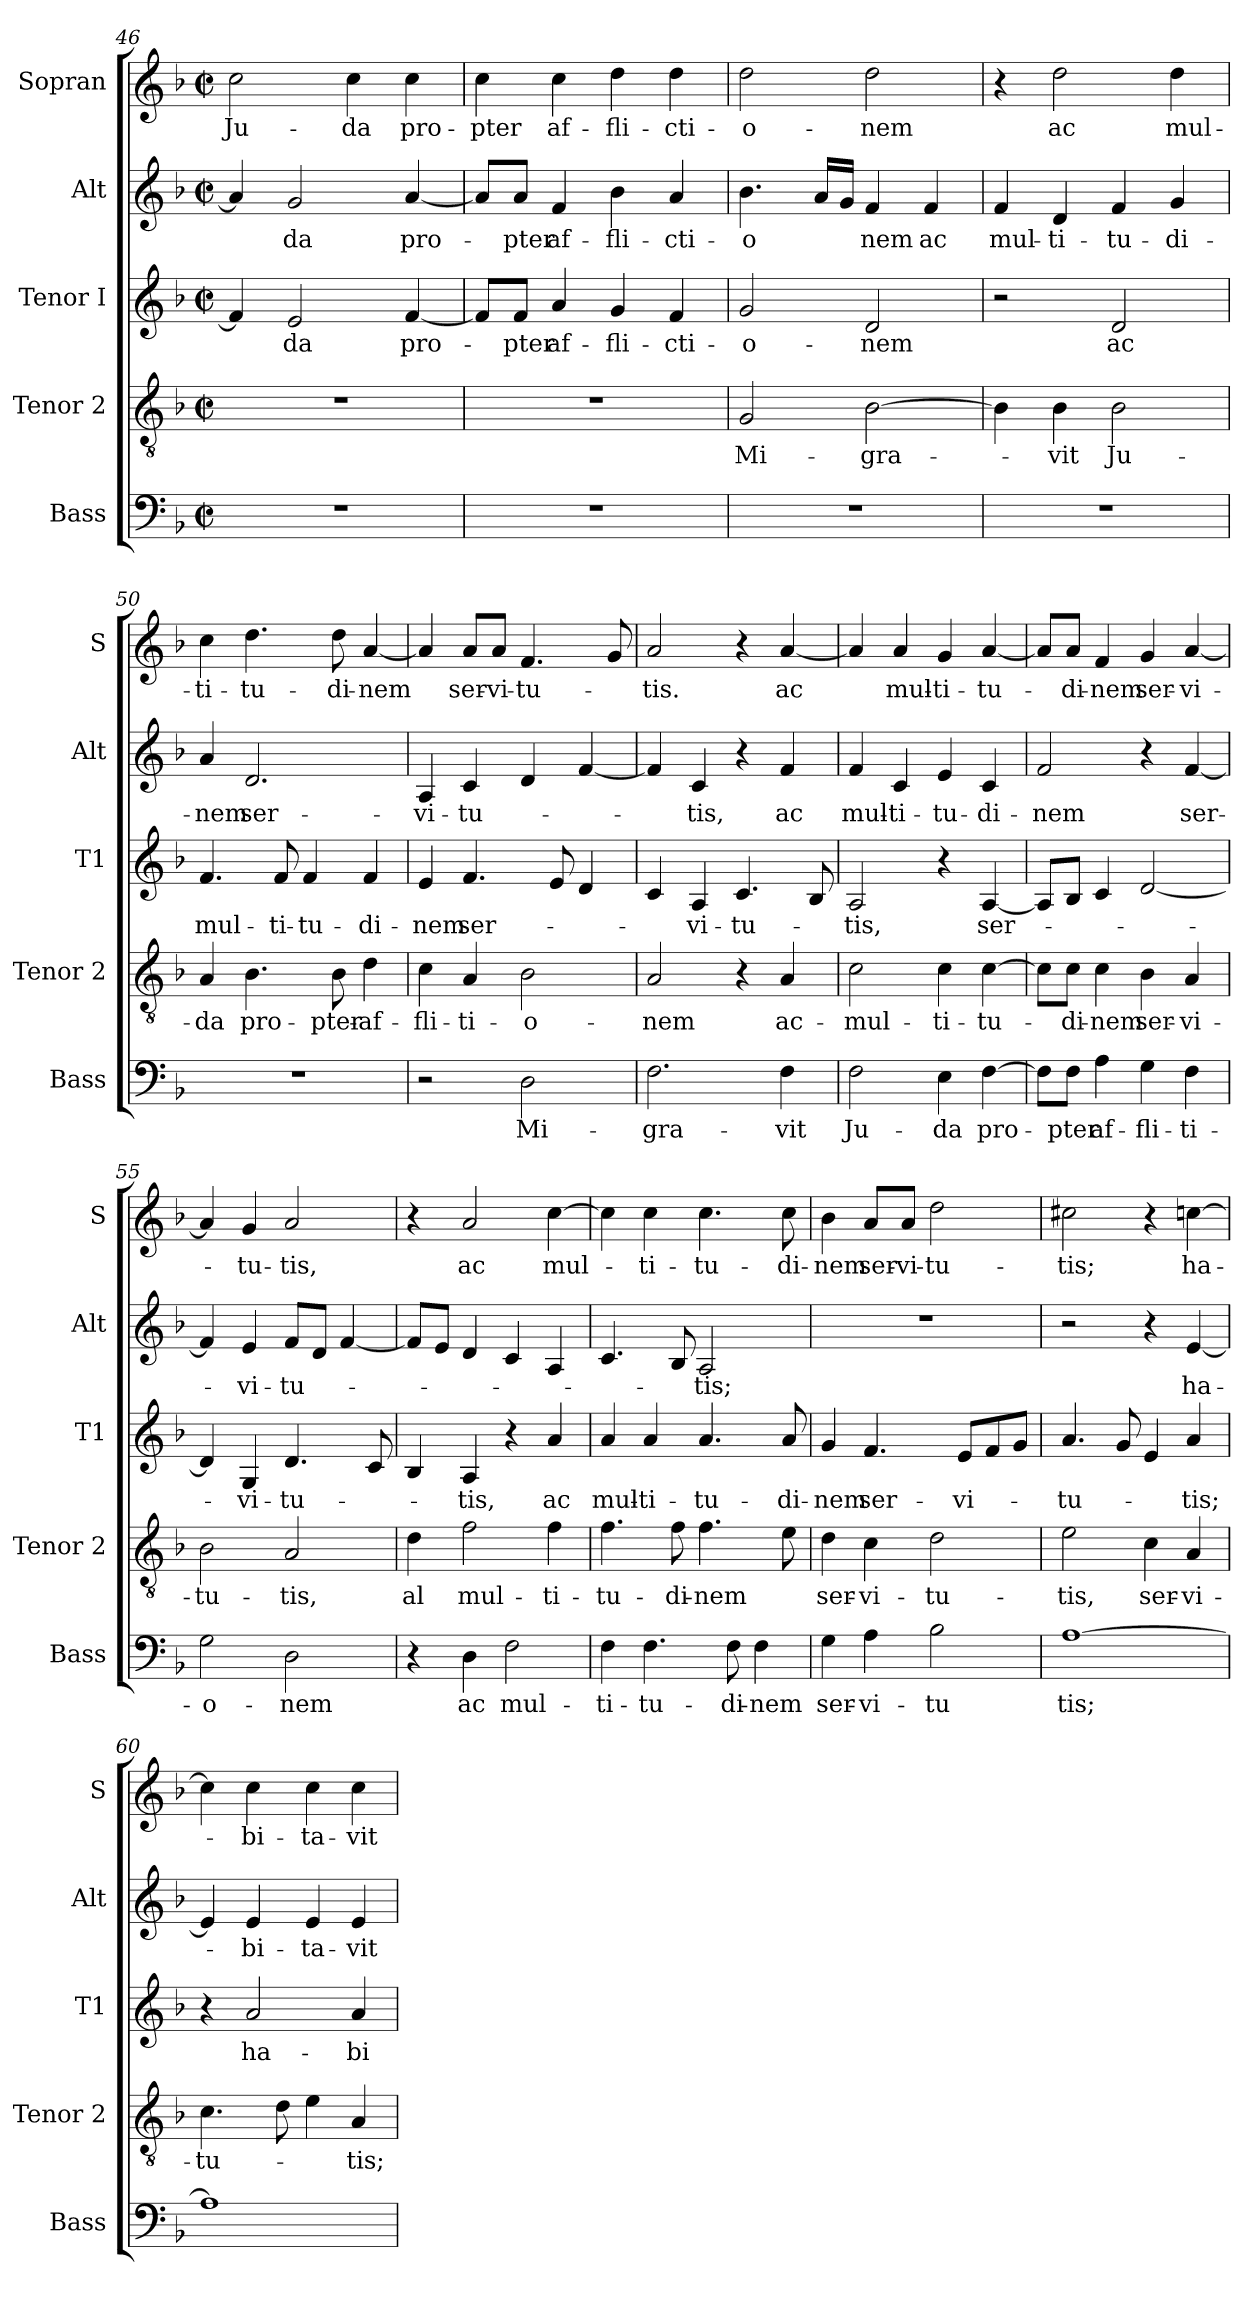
**kern	**text	**kern	**text	**kern	**text	**kern	**text	**kern	**text
*part5	*part5	*part4	*part4	*part3	*part3	*part2	*part2	*part1	*part1
*staff5	*staff5	*staff4	*staff4	*staff3	*staff3	*staff2	*staff2	*staff1	*staff1
*I"Bass	*	*I"Tenor 2	*	*I"Tenor I	*	*I"Alt	*	*I"Sopran	*
*I'Bass	*	*I'Tenor 2	*	*I'T1	*	*I'Alt	*	*I'S	*
*clefF4	*	*clefGv2	*	*clefG2	*	*clefG2	*	*clefG2	*
*k[b-]	*	*k[b-]	*	*k[b-]	*	*k[b-]	*	*k[b-]	*
*M2/2	*	*M2/2	*	*M2/2	*	*M2/2	*	*M2/2	*
*met(c|)	*	*met(c|)	*	*met(c|)	*	*met(c|)	*	*met(c|)	*
=46	=46	=46	=46	=46	=46	=46	=46	=46	=46
!	!	!	!	!	!	!	!	!	!LO:LY:b
1r	.	1r	.	4f/]	.	4a/]	.	2cc\	Ju-
!	!	!	!	!	!LO:LY:b	!	!LO:LY:b	!	!
.	.	.	.	2e/	-da	2g/	-da	.	.
!	!	!	!	!	!	!	!	!	!LO:LY:b
.	.	.	.	.	.	.	.	4cc\	-da
!	!	!	!	!	!LO:LY:b	!	!LO:LY:b	!	!LO:LY:b
.	.	.	.	[4f/	pro-	[4a/	pro-	4cc\	pro-
=47	=47	=47	=47	=47	=47	=47	=47	=47	=47
!	!	!	!	!	!	!	!	!	!LO:LY:b
1r	.	1r	.	8f/L]	.	8a/L]	.	4cc\	-pter
!	!	!	!	!	!LO:LY:b	!	!LO:LY:b	!	!
.	.	.	.	8f/J	-pter	8a/J	-pter	.	.
!	!	!	!	!	!LO:LY:b	!	!LO:LY:b	!	!LO:LY:b
.	.	.	.	4a/	af-	4f/	af-	4cc\	af-
!	!	!	!	!	!LO:LY:b	!	!LO:LY:b	!	!LO:LY:b
.	.	.	.	4g/	-fli-	4b-\	-fli-	4dd\	-fli-
!	!	!	!	!	!LO:LY:b	!	!LO:LY:b	!	!LO:LY:b
.	.	.	.	4f/	-cti-	4a/	-cti-	4dd\	-cti-
!!LO:PB:g=z
=48	=48	=48	=48	=48	=48	=48	=48	=48	=48
!	!	!	!LO:LY:b	!	!LO:LY:b	!	!LO:LY:b	!	!LO:LY:b
1r	.	2G/	Mi-	2g/	-o-	4.b-\	-o	2dd\	-o-
.	.	.	.	.	.	16a/LL	.	.	.
.	.	.	.	.	.	16g/JJ	.	.	.
!	!	!	!LO:LY:b	!	!LO:LY:b	!	!LO:LY:b	!	!LO:LY:b
.	.	[2B-\	-gra-	2d/	-nem	4f/	nem	2dd\	-nem
!	!	!	!	!	!	!	!LO:LY:b	!	!
.	.	.	.	.	.	4f/	ac	.	.
=49	=49	=49	=49	=49	=49	=49	=49	=49	=49
!	!	!	!	!	!	!	!LO:LY:b	!	!
1r	.	4B-\]	.	2r	.	4f/	mul-	4r	.
!	!	!	!LO:LY:b	!	!	!	!LO:LY:b	!	!LO:LY:b
.	.	4B-\	-vit	.	.	4d/	-ti-	2dd\	ac
!	!	!	!LO:LY:b	!	!LO:LY:b	!	!LO:LY:b	!	!
.	.	2B-\	Ju-	2d/	ac	4f/	-tu-	.	.
!	!	!	!	!	!	!	!LO:LY:b	!	!LO:LY:b
.	.	.	.	.	.	4g/	-di-	4dd\	mul-
=50	=50	=50	=50	=50	=50	=50	=50	=50	=50
!	!	!	!LO:LY:b	!	!LO:LY:b	!	!LO:LY:b	!	!LO:LY:b
1r	.	4A/	-da	4.f/	mul-	4a/	-nem	4cc\	-ti-
!	!	!	!LO:LY:b	!	!	!	!LO:LY:b	!	!LO:LY:b
.	.	4.B-\	pro-	.	.	2.d/	ser-	4.dd\	-tu-
!	!	!	!	!	!LO:LY:b	!	!	!	!
.	.	.	.	8f/	-ti-	.	.	.	.
!	!	!	!	!	!LO:LY:b	!	!	!	!
.	.	.	.	4f/	-tu-	.	.	.	.
!	!	!	!LO:LY:b	!	!	!	!	!	!LO:LY:b
.	.	8B-\	-pter-	.	.	.	.	8dd\	-di-
!	!	!	!LO:LY:b	!	!LO:LY:b	!	!	!	!LO:LY:b
.	.	4d\	-af-	4f/	-di-	.	.	[4a/	-nem
=51	=51	=51	=51	=51	=51	=51	=51	=51	=51
!	!	!	!LO:LY:b	!	!LO:LY:b	!	!LO:LY:b	!	!
2r	.	4c\	-fli-	4e/	-nem	4A/	-vi-	4a/]	.
!	!	!	!LO:LY:b	!	!LO:LY:b	!	!LO:LY:b	!	!LO:LY:b
.	.	4A/	-ti-	4.f/	ser-	4c/	-tu-	8a/L	ser-
!	!	!	!	!	!	!	!	!	!LO:LY:b
.	.	.	.	.	.	.	.	8a/J	-vi-
!	!LO:LY:b	!	!LO:LY:b	!	!	!	!	!	!LO:LY:b
2D\	Mi-	2B-\	-o-	.	.	4d/	.	4.f/	-tu-
.	.	.	.	8e/	.	.	.	.	.
.	.	.	.	4d/	.	[4f/	.	.	.
.	.	.	.	.	.	.	.	8g/	.
!!LO:LB:g=z
=52	=52	=52	=52	=52	=52	=52	=52	=52	=52
!	!LO:LY:b	!	!LO:LY:b	!	!	!	!	!	!LO:LY:b
2.F\	-gra-	2A/	-nem	4c/	.	4f/]	.	2a/	-tis.
!	!	!	!	!	!LO:LY:b	!	!LO:LY:b	!	!
.	.	.	.	4A/	-vi-	4c/	-tis,	.	.
!	!	!	!	!	!LO:LY:b	!	!	!	!
.	.	4r	.	4.c/	-tu-	4r	.	4r	.
!	!LO:LY:b	!	!LO:LY:b	!	!	!	!LO:LY:b	!	!LO:LY:b
4F\	-vit	4A/	ac-	.	.	4f/	ac	[4a/	ac
.	.	.	.	8B-/	.	.	.	.	.
=53	=53	=53	=53	=53	=53	=53	=53	=53	=53
!	!LO:LY:b	!	!LO:LY:b	!	!LO:LY:b	!	!LO:LY:b	!	!
2F\	Ju-	2c\	-mul-	2A/	-tis,	4f/	mul-	4a/]	.
!	!	!	!	!	!	!	!LO:LY:b	!	!LO:LY:b
.	.	.	.	.	.	4c/	-ti-	4a/	mul-
!	!LO:LY:b	!	!LO:LY:b	!	!	!	!LO:LY:b	!	!LO:LY:b
4E\	-da	4c\	-ti-	4r	.	4e/	-tu-	4g/	-ti-
!	!LO:LY:b	!	!LO:LY:b	!	!LO:LY:b	!	!LO:LY:b	!	!LO:LY:b
[4F\	pro-	[4c\	-tu-	[4A/	ser-	4c/	-di-	[4a/	-tu-
=54	=54	=54	=54	=54	=54	=54	=54	=54	=54
!	!	!	!	!	!	!	!LO:LY:b	!	!
8F\L]	.	8c\L]	.	8A/L]	.	2f/	-nem	8a/L]	.
!	!LO:LY:b	!	!LO:LY:b	!	!	!	!	!	!LO:LY:b
8F\J	-pter	8c\J	-di-	8B-/J	.	.	.	8a/J	-di-
!	!LO:LY:b	!	!LO:LY:b	!	!	!	!	!	!LO:LY:b
4A\	af-	4c\	-nem	4c/	.	.	.	4f/	-nem
!	!LO:LY:b	!	!LO:LY:b	!	!	!	!	!	!LO:LY:b
4G\	-fli-	4B-\	ser-	[2d/	.	4r	.	4g/	ser-
!	!LO:LY:b	!	!LO:LY:b	!	!	!	!LO:LY:b	!	!LO:LY:b
4F\	-ti-	4A/	-vi-	.	.	[4f/	ser-	[4a/	-vi-
=55	=55	=55	=55	=55	=55	=55	=55	=55	=55
!	!LO:LY:b	!	!LO:LY:b	!	!	!	!	!	!
2G\	-o-	2B-\	-tu-	4d/]	.	4f/]	.	4a/]	.
!	!	!	!	!	!LO:LY:b	!	!LO:LY:b	!	!LO:LY:b
.	.	.	.	4G/	-vi-	4e/	-vi-	4g/	-tu-
!	!LO:LY:b	!	!LO:LY:b	!	!LO:LY:b	!	!LO:LY:b	!	!LO:LY:b
2D\	-nem	2A/	-tis,	4.d/	-tu-	8f/L	-tu-	2a/	-tis,
.	.	.	.	.	.	8d/J	.	.	.
.	.	.	.	.	.	[4f/	.	.	.
.	.	.	.	8c/	.	.	.	.	.
!!LO:PB:g=z
=56	=56	=56	=56	=56	=56	=56	=56	=56	=56
!	!	!	!LO:LY:b	!	!	!	!	!	!
4r	.	4d\	al	4B-/	.	8f/L]	.	4r	.
.	.	.	.	.	.	8e/J	.	.	.
!	!LO:LY:b	!	!LO:LY:b	!	!LO:LY:b	!	!	!	!LO:LY:b
4D\	ac	2f\	mul-	4A/	-tis,	4d/	.	2a/	ac
!	!LO:LY:b	!	!	!	!	!	!	!	!
2F\	mul-	.	.	4r	.	4c/	.	.	.
!	!	!	!LO:LY:b	!	!LO:LY:b	!	!	!	!LO:LY:b
.	.	4f\	-ti-	4a/	ac	4A/	.	[4cc\	mul-
=57	=57	=57	=57	=57	=57	=57	=57	=57	=57
!	!LO:LY:b	!	!LO:LY:b	!	!LO:LY:b	!	!	!	!
4F\	-ti-	4.f\	-tu-	4a/	mul-	4.c/	.	4cc\]	.
!	!LO:LY:b	!	!	!	!LO:LY:b	!	!	!	!LO:LY:b
4.F\	-tu-	.	.	4a/	-ti-	.	.	4cc\	-ti-
!	!	!	!LO:LY:b	!	!	!	!	!	!
.	.	8f\	-di-	.	.	8B-/	.	.	.
!	!	!	!LO:LY:b	!	!LO:LY:b	!	!LO:LY:b	!	!LO:LY:b
.	.	4.f\	-nem	4.a/	-tu-	2A/	-tis;	4.cc\	-tu-
!	!LO:LY:b	!	!	!	!	!	!	!	!
8F\	-di-	.	.	.	.	.	.	.	.
!	!LO:LY:b	!	!	!	!	!	!	!	!
4F\	-nem	.	.	.	.	.	.	.	.
!	!	!	!	!	!LO:LY:b	!	!	!	!LO:LY:b
.	.	8e\	.	8a/	-di-	.	.	8cc\	-di-
=58	=58	=58	=58	=58	=58	=58	=58	=58	=58
!	!LO:LY:b	!	!LO:LY:b	!	!LO:LY:b	!	!	!	!LO:LY:b
4G\	ser-	4d\	ser-	4g/	-nem	1r	.	4b-\	-nem
!	!LO:LY:b	!	!LO:LY:b	!	!LO:LY:b	!	!	!	!LO:LY:b
4A\	-vi-	4c\	-vi-	4.f/	ser-	.	.	8a/L	ser-
!	!	!	!	!	!	!	!	!	!LO:LY:b
.	.	.	.	.	.	.	.	8a/J	-vi-
!	!LO:LY:b	!	!LO:LY:b	!	!	!	!	!	!LO:LY:b
2B-\	-tu	2d\	-tu-	.	.	.	.	2dd\	-tu-
!	!	!	!	!	!LO:LY:b	!	!	!	!
.	.	.	.	8e/L	-vi-	.	.	.	.
.	.	.	.	8f/	.	.	.	.	.
.	.	.	.	8g/J	.	.	.	.	.
=59	=59	=59	=59	=59	=59	=59	=59	=59	=59
!	!LO:LY:b	!	!LO:LY:b	!	!LO:LY:b	!	!	!	!LO:LY:b
[1A	tis;	2e\	-tis,	4.a/	-tu-	2r	.	2cc#X\	-tis;
.	.	.	.	8g/	.	.	.	.	.
!	!	!	!LO:LY:b	!	!	!	!	!	!
.	.	4c\	ser-	4e/	.	4r	.	4r	.
!	!	!	!LO:LY:b	!	!LO:LY:b	!	!LO:LY:b	!	!LO:LY:b
.	.	4A/	-vi-	4a/	-tis;	[4e/	ha-	[4ccn\	ha-
!!LO:LB:g=z
=60	=60	=60	=60	=60	=60	=60	=60	=60	=60
!	!	!	!LO:LY:b	!	!	!	!	!	!
1A]	.	4.c\	-tu-	4r	.	4e/]	.	4cc\]	.
!	!	!	!	!	!LO:LY:b	!	!LO:LY:b	!	!LO:LY:b
.	.	.	.	2a/	ha-	4e/	-bi-	4cc\	-bi-
.	.	8d\	.	.	.	.	.	.	.
!	!	!	!	!	!	!	!LO:LY:b	!	!LO:LY:b
.	.	4e\	.	.	.	4e/	-ta-	4cc\	-ta-
!	!	!	!LO:LY:b	!	!LO:LY:b	!	!LO:LY:b	!	!LO:LY:b
.	.	4A/	-tis;	4a/	-bi-	4e/	-vit	4cc\	-vit
=	=	=	=	=	=	=	=	=	=
*-	*-	*-	*-	*-	*-	*-	*-	*-	*-
